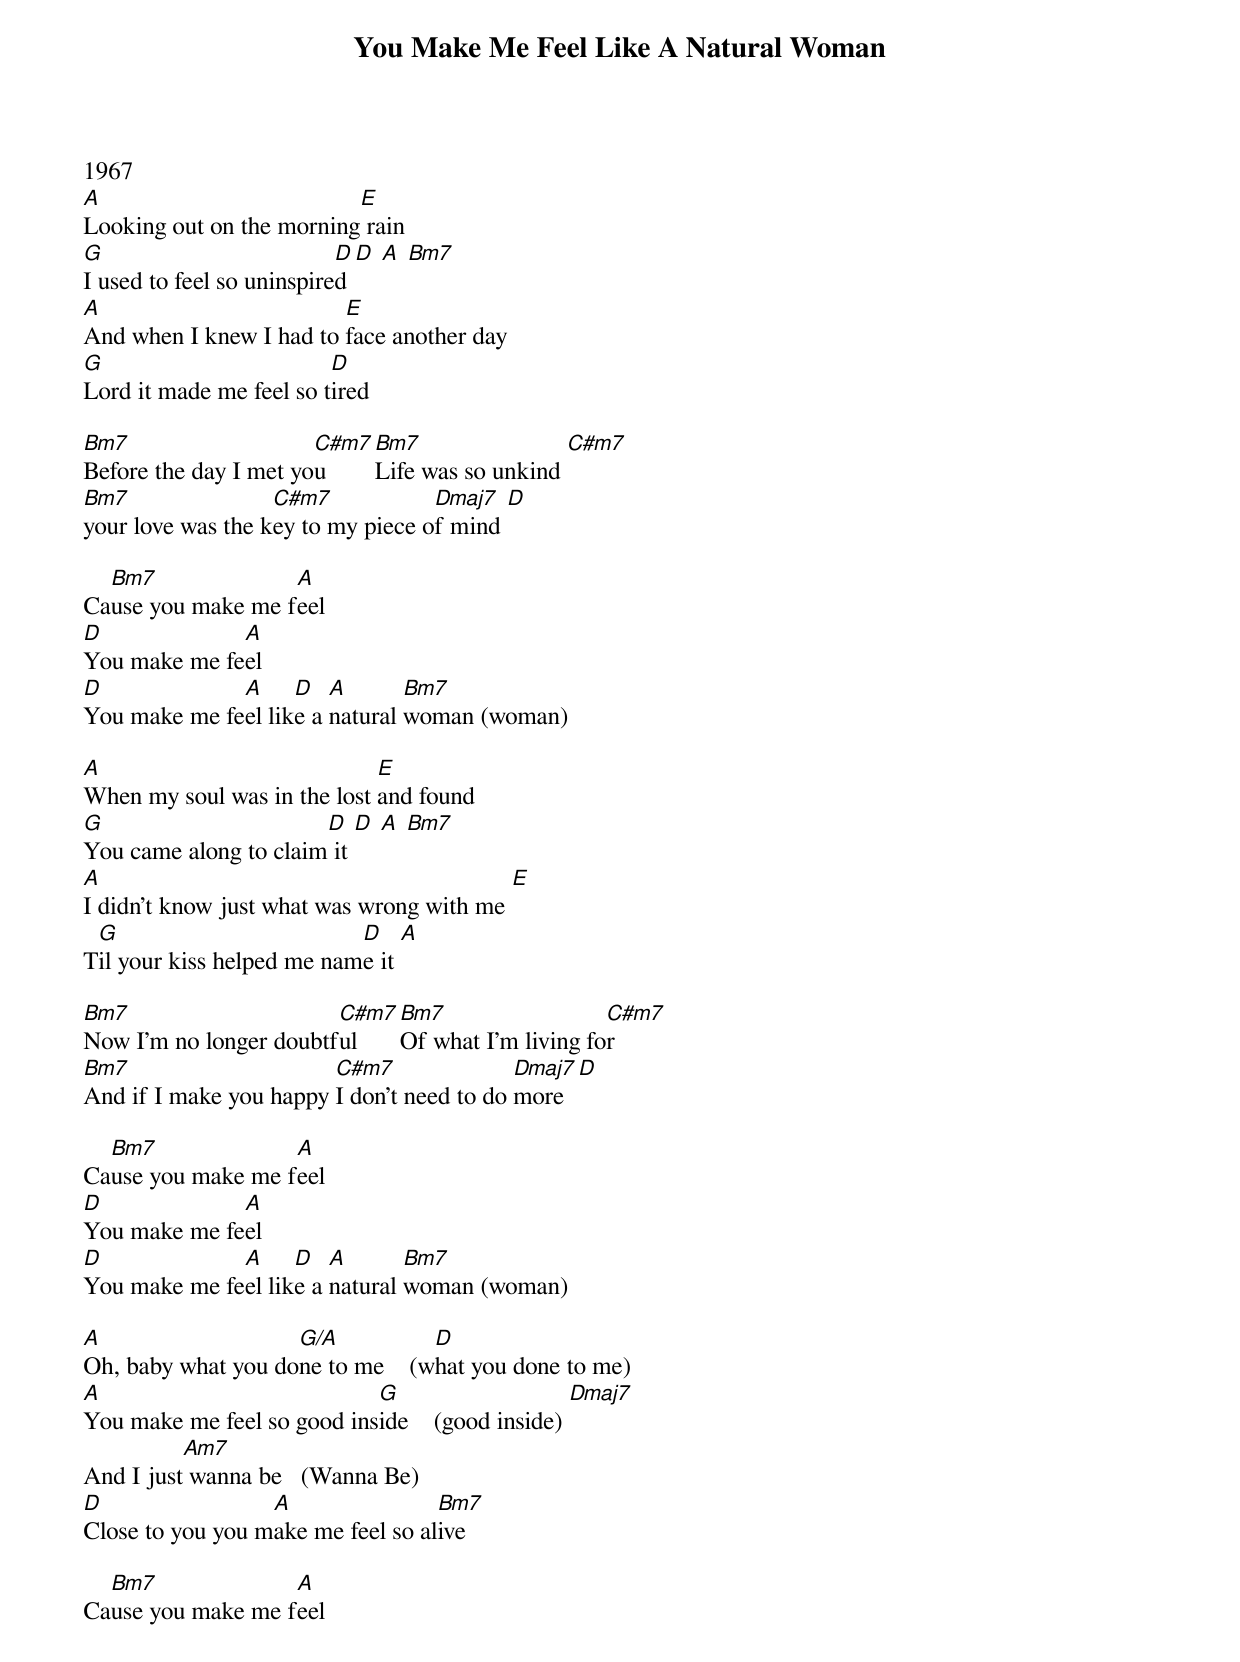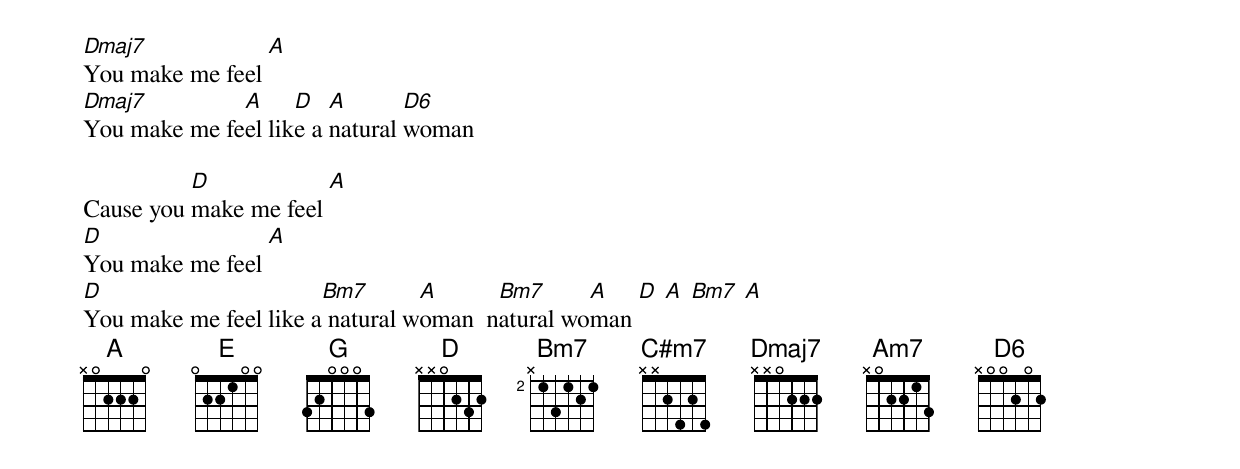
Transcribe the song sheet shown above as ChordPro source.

{title:You Make Me Feel Like A Natural Woman}
1967
[A]Looking out on the morning[E] rain
[G]I used to feel so uninspire[D]d [D] [A] [Bm7]
[A]And when I knew I had to [E]face another day
[G]Lord it made me feel so t[D]ired

[Bm7]Before the day I met yo[C#m7]u [Bm7]Life was so unkind [C#m7]
[Bm7]your love was the k[C#m7]ey to my piece o[Dmaj7]f mind [D]

Ca[Bm7]use you make me f[A]eel
[D]You make me fe[A]el
[D]You make me fe[A]el lik[D]e a [A]natural [Bm7]woman (woman)

[A]When my soul was in the lost [E]and found
[G]You came along to claim[D] it [D] [A] [Bm7]
[A]I didn't know just what was wrong with me [E]
T[G]il your kiss helped me nam[D]e it [A]

[Bm7]Now I'm no longer doubtf[C#m7]ul [Bm7]Of what I'm living fo[C#m7]r
[Bm7]And if I make you happy [C#m7]I don't need to do [Dmaj7]more [D]

Ca[Bm7]use you make me f[A]eel
[D]You make me fe[A]el
[D]You make me fe[A]el lik[D]e a [A]natural [Bm7]woman (woman)

[A]Oh, baby what you do[G/A]ne to me    (w[D]hat you done to me)
[A]You make me feel so good ins[G]ide    (good inside) [Dmaj7]
And I just[Am7] wanna be   (Wanna Be)
[D]Close to you you m[A]ake me feel so al[Bm7]ive

Ca[Bm7]use you make me f[A]eel
[Dmaj7]You make me feel [A]
[Dmaj7]You make me fe[A]el lik[D]e a [A]natural [D6]woman

Cause you [D]make me feel [A]
[D]You make me feel [A]
[D]You make me feel like a[Bm7] natural w[A]oman  n[Bm7]atural wo[A]man [D] [A] [Bm7] [A]
